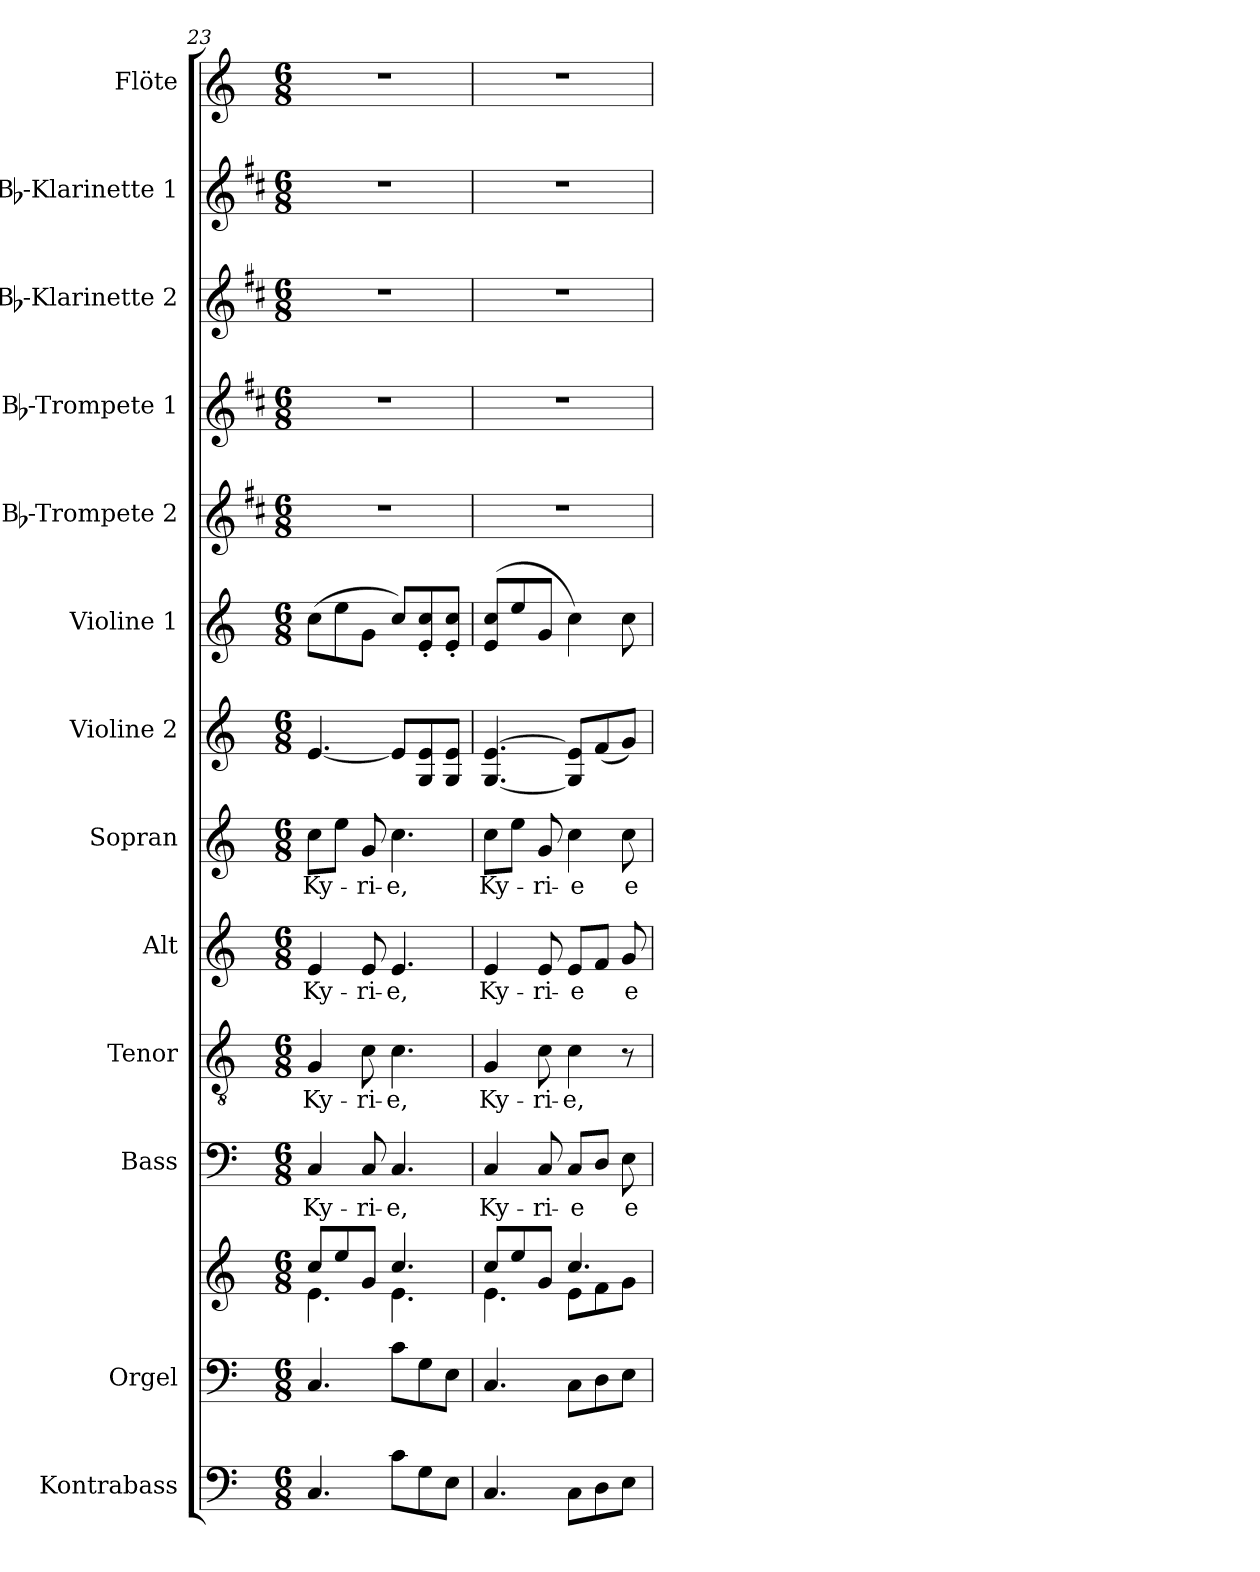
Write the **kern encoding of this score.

**kern	**kern	**kern	**kern	**text	**kern	**text	**kern	**text	**kern	**text	**kern	**kern	**kern	**kern	**kern	**kern	**kern
*part13	*part12	*part12	*part11	*part11	*part10	*part10	*part9	*part9	*part8	*part8	*part7	*part6	*part5	*part4	*part3	*part2	*part1
*staff14	*staff13	*staff12	*staff11	*staff11	*staff10	*staff10	*staff9	*staff9	*staff8	*staff8	*staff7	*staff6	*staff5	*staff4	*staff3	*staff2	*staff1
*I"Kontrabass	*I"Orgel	*	*I"Bass	*	*I"Tenor	*	*I"Alt	*	*I"Sopran	*	*I"Violine 2	*I"Violine 1	*I"Bb-Trompete 2	*I"Bb-Trompete 1	*I"Bb-Klarinette 2	*I"Bb-Klarinette 1	*I"Flöte
*I'Kb.	*I'Org.	*	*I'B.	*	*I'T.	*	*I'A.	*	*I'S.	*	*I'Vl. 2	*I'Vl. 1	*I'Bb Trp. 2	*I'Bb Trp. 1	*I'Bb Kl. 2	*I'Bb Kl. 1	*I'Fl.
*clefF4	*clefF4	*clefG2	*clefF4	*	*clefGv2	*	*clefG2	*	*clefG2	*	*clefG2	*clefG2	*clefG2	*clefG2	*clefG2	*clefG2	*clefG2
*ITrd7c12	*	*	*	*	*	*	*	*	*	*	*	*	*ITrd1c2	*ITrd1c2	*ITrd1c2	*ITrd1c2	*
*k[]	*k[]	*k[]	*k[]	*	*k[]	*	*k[]	*	*k[]	*	*k[]	*k[]	*k[]	*k[]	*k[]	*k[]	*k[]
*C:	*C:	*C:	*C:	*	*C:	*	*C:	*	*C:	*	*C:	*C:	*C:	*C:	*C:	*C:	*C:
*M6/8	*M6/8	*M6/8	*M6/8	*	*M6/8	*	*M6/8	*	*M6/8	*	*M6/8	*M6/8	*M6/8	*M6/8	*M6/8	*M6/8	*M6/8
=23	=23	=23	=23	=23	=23	=23	=23	=23	=23	=23	=23	=23	=23	=23	=23	=23	=23
*	*	*^	*	*	*	*	*	*	*	*	*	*	*	*	*	*	*
!	!	!	!	!	!LO:LY:b	!	!LO:LY:b	!	!LO:LY:b	!	!LO:LY:b	!	!	!	!	!	!	!
4.CC/	4.C/	8cc/L	4.e\	4C/	Ky-	4G/	Ky-	4e/	Ky-	8cc\L	Ky-	[4.e/	(>8cc\L	2.r	2.r	2.r	2.r	2.r
.	.	8ee/	.	.	.	.	.	.	.	8ee\J	.	.	8ee\	.	.	.	.	.
!	!	!	!	!	!LO:LY:b	!	!LO:LY:b	!	!LO:LY:b	!	!LO:LY:b	!	!	!	!	!	!	!
.	.	8g/J	.	8C/	-ri-	8c\	-ri-	8e/	-ri-	8g/	-ri-	.	8g\J	.	.	.	.	.
!	!	!	!	!	!LO:LY:b	!	!LO:LY:b	!	!LO:LY:b	!	!LO:LY:b	!	!	!	!	!	!	!
8C\L	8c\L	4.cc/	4.e\	4.C/	-e,	4.c\	-e,	4.e/	-e,	4.cc\	-e,	8e/L]	8cc/L)	.	.	.	.	.
8GG\	8G\	.	.	.	.	.	.	.	.	.	.	8G/ 8e/	8e/'< 8cc/'<	.	.	.	.	.
8EE\J	8E\J	.	.	.	.	.	.	.	.	.	.	8G/ 8e/J	8e/'< 8cc/'<J	.	.	.	.	.
=24	=24	=24	=24	=24	=24	=24	=24	=24	=24	=24	=24	=24	=24	=24	=24	=24	=24	=24
!	!	!	!	!	!LO:LY:b	!	!LO:LY:b	!	!LO:LY:b	!	!LO:LY:b	!	!	!	!	!	!	!
4.CC/	4.C/	8cc/L	4.e\	4C/	Ky-	4G/	Ky-	4e/	Ky-	8cc\L	Ky-	[4.G/ [4.e/	(>8e/ 8cc/L	2.r	2.r	2.r	2.r	2.r
.	.	8ee/	.	.	.	.	.	.	.	8ee\J	.	.	8ee/	.	.	.	.	.
!	!	!	!	!	!LO:LY:b	!	!LO:LY:b	!	!LO:LY:b	!	!LO:LY:b	!	!	!	!	!	!	!
.	.	8g/J	.	8C/	-ri-	8c\	-ri-	8e/	-ri-	8g/	-ri-	.	8g/J	.	.	.	.	.
!	!	!	!	!	!LO:LY:b	!	!LO:LY:b	!	!LO:LY:b	!	!LO:LY:b	!	!	!	!	!	!	!
8CC\L	8C\L	4.cc/	8e\L	8C/L	-e	4c\	-e,	8e/L	-e	4cc\	-e	8G/] 8e/]L	4cc\)	.	.	.	.	.
8DD\	8D\	.	8f\	8D/J	.	.	.	8f/J	.	.	.	(<8f/	.	.	.	.	.	.
!	!	!	!	!	!LO:LY:b	!	!	!	!LO:LY:b	!	!LO:LY:b	!	!	!	!	!	!	!
8EE\J	8E\J	.	8g\J	8E\	e-	8r	.	8g/	e-	8cc\	e-	8g/J)	8cc\	.	.	.	.	.
*	*	*v	*v	*	*	*	*	*	*	*	*	*	*	*	*	*	*	*
=	=	=	=	=	=	=	=	=	=	=	=	=	=	=	=	=	=
*-	*-	*-	*-	*-	*-	*-	*-	*-	*-	*-	*-	*-	*-	*-	*-	*-	*-
